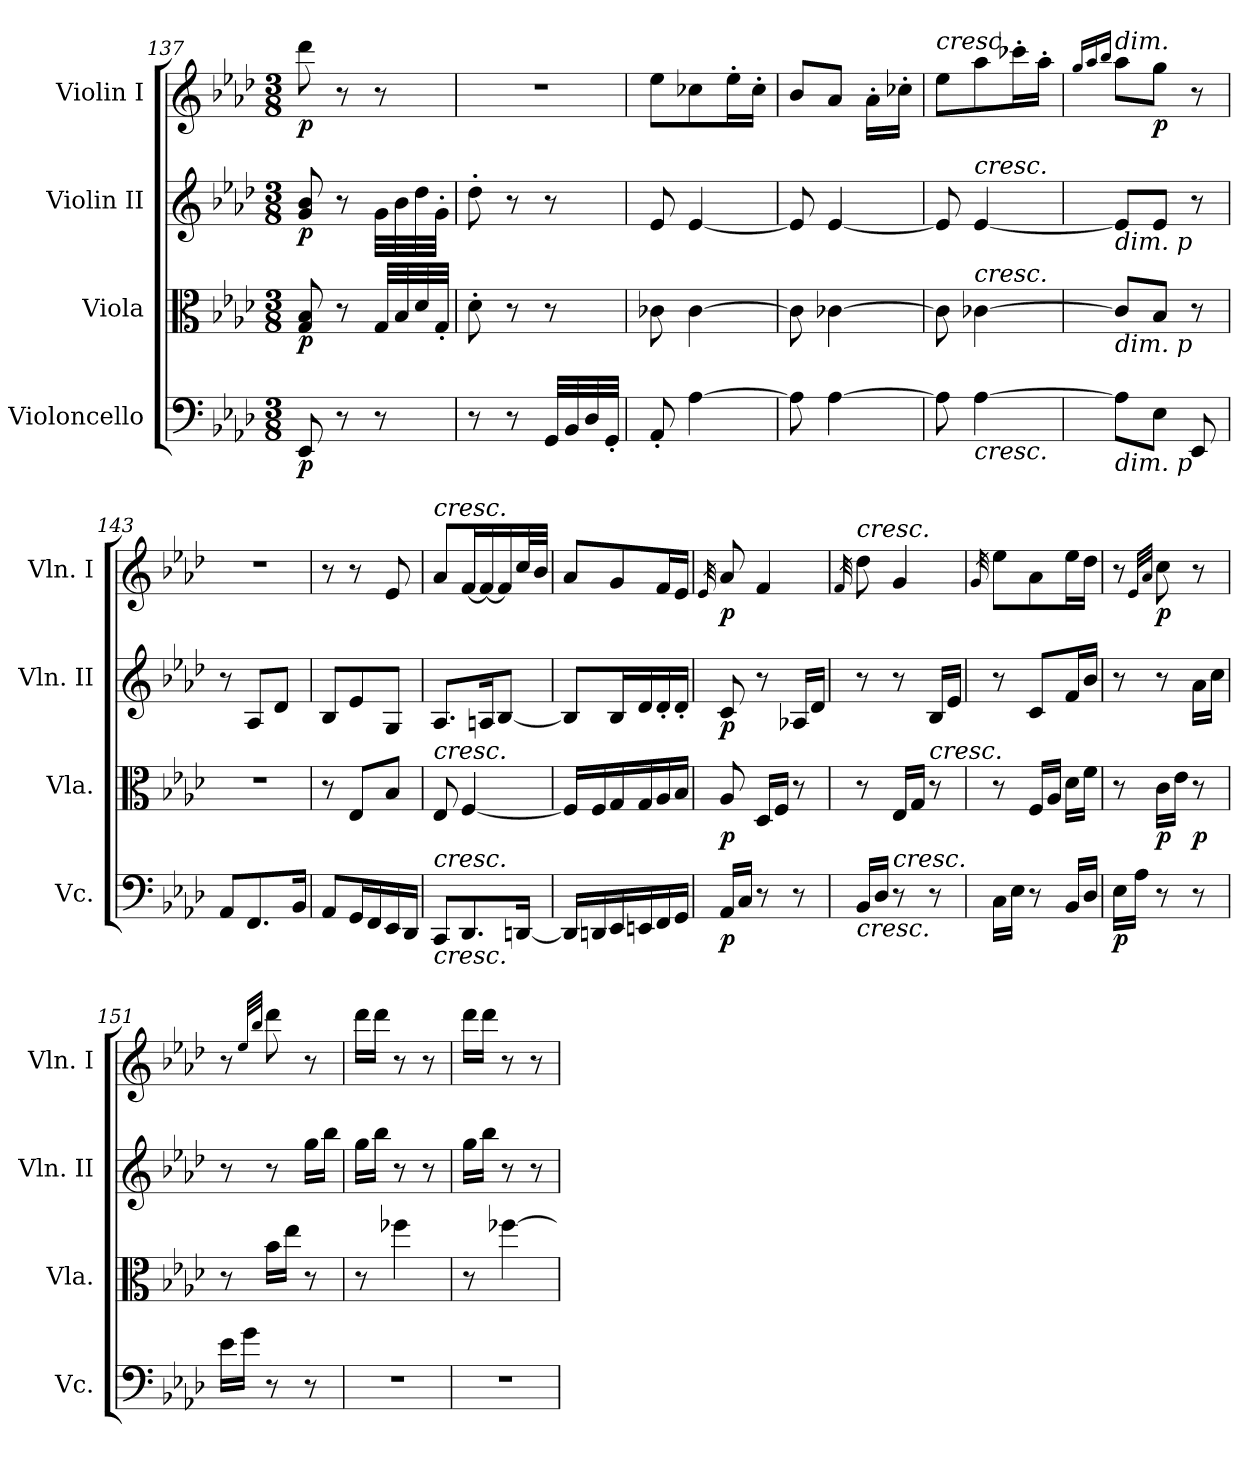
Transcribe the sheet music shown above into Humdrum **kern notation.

**kern	**dynam	**kern	**dynam	**kern	**dynam	**kern	**dynam
*part4	*part4	*part3	*part3	*part2	*part2	*part1	*part1
*staff4	*staff4	*staff3	*staff3	*staff2	*staff2	*staff1	*staff1
*I"Violoncello	*	*I"Viola	*	*I"Violin II	*	*I"Violin I	*
*I'Vc.	*	*I'Vla.	*	*I'Vln. II	*	*I'Vln. I	*
*clefF4	*	*clefC3	*	*clefG2	*	*clefG2	*
*k[b-e-a-d-]	*	*k[b-e-a-d-]	*	*k[b-e-a-d-]	*	*k[b-e-a-d-]	*
*A-:	*	*A-:	*	*A-:	*	*A-:	*
*M3/8	*	*M3/8	*	*M3/8	*	*M3/8	*
=137	=137	=137	=137	=137	=137	=137	=137
!	!LO:DY:b	!	!LO:DY:b	!	!LO:DY:b	!	!LO:DY:b
8EE-/	p	8G/ 8B-/	p	8g/ 8b-/	p	8ddd-\	p
8r	.	8r	.	8r	.	8r	.
8r	.	32G/LLL	.	32g\LLL	.	8r	.
.	.	32B-/	.	32b-\	.	.	.
.	.	32d-/	.	32dd-\	.	.	.
.	.	32G'/JJJ	.	32g'\JJJ	.	.	.
=138	=138	=138	=138	=138	=138	=138	=138
8r	.	8d-'\	.	8dd-'\	.	4.r	.
8r	.	8r	.	8r	.	.	.
32GG/LLL	.	8r	.	8r	.	.	.
32BB-/	.	.	.	.	.	.	.
32D-/	.	.	.	.	.	.	.
32GG'/JJJ	.	.	.	.	.	.	.
=139	=139	=139	=139	=139	=139	=139	=139
8AA-'/	.	8c-X\	.	8e-/	.	8ee-\L	.
[4A-\	.	[4c-\	.	[4e-/	.	8cc-X\	.
.	.	.	.	.	.	16ee-'\L	.
.	.	.	.	.	.	16cc-'\JJ	.
=140	=140	=140	=140	=140	=140	=140	=140
8A-\]	.	8c-\]	.	8e-/]	.	8b-/L	.
[4A-\	.	[4c-X\	.	[4e-/	.	8a-/J	.
.	.	.	.	.	.	16a-'\LL	.
.	.	.	.	.	.	16cc-X'\JJ	.
=141	=141	=141	=141	=141	=141	=141	=141
!	!	!	!	!	!	!LO:TX:a:i:t=cresc.	!
8A-\]	.	8c-\]	.	8e-/]	.	8ee-\L	.
!	!	!	!	!LO:TX:a:i:t=cresc.	!	!	!
!	!	!LO:TX:a:i:t=cresc.	!	!	!	!	!
!LO:TX:b:i:t=cresc.	!	!	!	!	!	!	!
[4A-\	.	[4c-X\	.	[4e-/	.	8aa-\	.
.	.	.	.	.	.	16ccc-X'\L	.
.	.	.	.	.	.	16aa-'\JJ	.
=142	=142	=142	=142	=142	=142	=142	=142
.	.	.	.	.	.	16qgg/LL	.
.	.	.	.	.	.	16qaa-/	.
.	.	.	.	.	.	16qbb-/JJ	.
!	!	!	!	!	!	!LO:TX:a:i:t=dim.	!
!	!	!	!	!LO:TX:b:i:t=dim. p	!	!	!
!	!	!LO:TX:b:i:t=dim. p	!	!	!	!	!
!LO:TX:b:i:t=dim. p	!	!	!	!	!	!	!
8A-\L]	.	8c-/L]	.	8e-/L]	.	8aa-\L	.
!	!	!	!	!	!	!	!LO:DY:b
8E-\J	.	8B-/J	.	8e-/J	.	8gg\J	p
8EE-/	.	8r	.	8r	.	8r	.
=143	=143	=143	=143	=143	=143	=143	=143
8AA-/L	.	4.r	.	8r	.	4.r	.
8.FF/	.	.	.	8A-/L	.	.	.
.	.	.	.	8d-/J	.	.	.
16BB-/Jk	.	.	.	.	.	.	.
=144	=144	=144	=144	=144	=144	=144	=144
8AA-/L	.	8r	.	8B-/L	.	8r	.
16GG/L	.	8E-/L	.	8e-/	.	8r	.
16FF/	.	.	.	.	.	.	.
16EE-/	.	8B-/J	.	8G/J	.	8e-/	.
16DD-/JJ	.	.	.	.	.	.	.
=145	=145	=145	=145	=145	=145	=145	=145
!	!	!	!	!	!	!LO:TX:a:i:t=cresc.	!
!	!	!LO:TX:a:i:t=cresc.	!	!	!	!	!
!LO:TX:b:i:t=cresc.	!	!	!	!	!	!	!
!LO:TX:a:i:t=cresc.	!	!	!	!	!	!	!
8CC/L	.	8E-/	.	8.A-/L	.	8a-/L	.
8.DD-/	.	[4F/	.	.	.	[16f/L	.
.	.	.	.	16An/K	.	16f/_	.
.	.	.	.	[8B-/J	.	16f/]	.
[16DDn/Jk	.	.	.	.	.	32cc/L	.
.	.	.	.	.	.	32b-/JJJ	.
=146	=146	=146	=146	=146	=146	=146	=146
16DD/LL]	.	16F/LL]	.	8B-/L]	.	8a-/L	.
16DDn/	.	16F/	.	.	.	.	.
16EE-/	.	16G/	.	16B-/L	.	8g/	.
16EEn/	.	16G/	.	16d-/	.	.	.
16FF/	.	16A-/	.	16d-'/	.	16f/L	.
16GG/JJ	.	16B-/JJ	.	16d-'/JJ	.	16e-/JJ	.
=147	=147	=147	=147	=147	=147	=147	=147
.	.	.	.	.	.	32qe-/	.
!	!LO:DY:b	!	!LO:DY:b	!	!LO:DY:b	!	!LO:DY:b
16AA-/LL	p	8A-/	p	8c/	p	8a-/	p
16C/JJ	.	.	.	.	.	.	.
8r	.	16D-/LL	.	8r	.	4f/	.
.	.	16F/JJ	.	.	.	.	.
8r	.	8r	.	16A-X/LL	.	.	.
.	.	.	.	16d-/JJ	.	.	.
=148	=148	=148	=148	=148	=148	=148	=148
.	.	.	.	.	.	32qf/	.
!	!	!	!	!	!	!LO:TX:a:i:t=cresc.	!
!LO:TX:b:i:t=cresc.	!	!	!	!	!	!	!
16BB-/LL	.	8r	.	8r	.	8dd-\	.
16D-/JJ	.	.	.	.	.	.	.
!LO:TX:a:i:t=cresc.	!	!	!	!	!	!	!
8r	.	16E-/LL	.	8r	.	4g/	.
.	.	16G/JJ	.	.	.	.	.
!	!	!LO:TX:a:i:t=cresc.	!	!	!	!	!
8r	.	8r	.	16B-/LL	.	.	.
.	.	.	.	16e-/JJ	.	.	.
=149	=149	=149	=149	=149	=149	=149	=149
.	.	.	.	.	.	32qg/	.
16C\LL	.	8r	.	8r	.	8ee-\L	.
16E-\JJ	.	.	.	.	.	.	.
8r	.	16F/LL	.	8c/L	.	8a-\	.
.	.	16A-/JJ	.	.	.	.	.
16BB-/LL	.	16d-\LL	.	16f/L	.	16ee-\L	.
16D-/JJ	.	16f\JJ	.	16b-/JJ	.	16dd-\JJ	.
=150	=150	=150	=150	=150	=150	=150	=150
!	!LO:DY:b	!	!	!	!	!	!
16E-\LL	p	8r	.	8r	.	8r	.
16A-\JJ	.	.	.	.	.	.	.
.	.	.	.	.	.	32qe-/LLL	.
.	.	.	.	.	.	32qa-/JJJ	.
!	!	!	!LO:DY:b	!	!	!	!LO:DY:b
8r	.	16c\LL	p	8r	.	8cc\	p
.	.	16e-\JJ	.	.	.	.	.
!	!	!	!LO:DY:b	!	!	!	!
8r	.	8r	p	16a-\LL	.	8r	.
.	.	.	.	16cc\JJ	.	.	.
=151	=151	=151	=151	=151	=151	=151	=151
16e-\LL	.	8r	.	8r	.	8r	.
16g\JJ	.	.	.	.	.	.	.
.	.	.	.	.	.	32qee-/LLL	.
.	.	.	.	.	.	32qbb-/JJJ	.
8r	.	16b-\LL	.	8r	.	8ddd-\	.
.	.	16ee-\JJ	.	.	.	.	.
8r	.	8r	.	16gg\LL	.	8r	.
.	.	.	.	16bb-\JJ	.	.	.
=152	=152	=152	=152	=152	=152	=152	=152
4.r	.	8r	.	16gg\LL	.	16ddd-\LL	.
.	.	.	.	16bb-\JJ	.	16ddd-\JJ	.
.	.	4ff-X\	.	8r	.	8r	.
.	.	.	.	8r	.	8r	.
=153	=153	=153	=153	=153	=153	=153	=153
4.r	.	8r	.	16gg\LL	.	16ddd-\LL	.
.	.	.	.	16bb-\JJ	.	16ddd-\JJ	.
.	.	[4ff-X\	.	8r	.	8r	.
.	.	.	.	8r	.	8r	.
=	=	=	=	=	=	=	=
*-	*-	*-	*-	*-	*-	*-	*-
